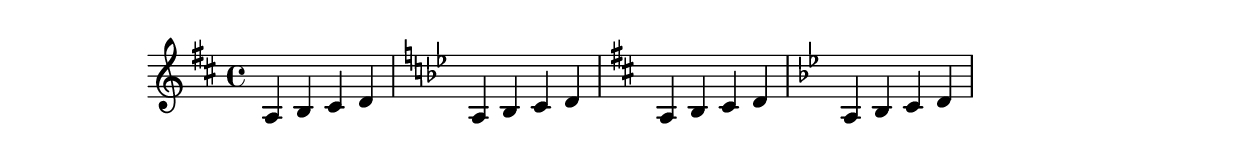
%% DO NOT EDIT this file manually; it is automatically
%% generated from LSR http://lsr.di.unimi.it
%% Make any changes in LSR itself, or in Documentation/snippets/new/ ,
%% and then run scripts/auxiliar/makelsr.py
%%
%% This file is in the public domain.
\version "2.18.0"

\header {
  lsrtags = "automatic-notation, pitches"

  texidoc = "
When the key signature changes, natural signs are automatically printed
to cancel any accidentals from previous key signatures.  This may be
prevented by setting to @code{f} the @code{printKeyCancellation}
property in the @code{Staff} context.

"
  doctitle = "Preventing natural signs from being printed when the key signature changes"
} % begin verbatim

\relative c' {
  \key d \major
  a4 b cis d
  \key g \minor
  a4 bes c d
  \set Staff.printKeyCancellation = ##f
  \key d \major
  a4 b cis d
  \key g \minor
  a4 bes c d
}
